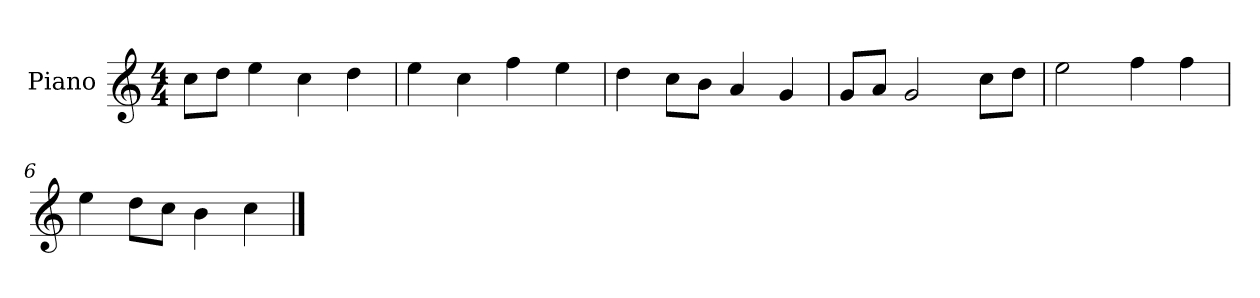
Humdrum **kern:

**kern
*part1
*staff1
*I"Piano
*I'P-no
*clefG2
*k[]
*M4/4
*MM90
=1
8cc\L
8dd\J
4ee\
4cc\
4dd\
=2
4ee\
4cc\
4ff\
4ee\
=3
4dd\
8cc\L
8b\J
4a/
4g/
=4
8g/L
8a/J
2g/
8cc\L
8dd\J
=5
2ee\
4ff\
4ff\
=6
4ee\
8dd\L
8cc\J
4b\
4cc\
==
*-
